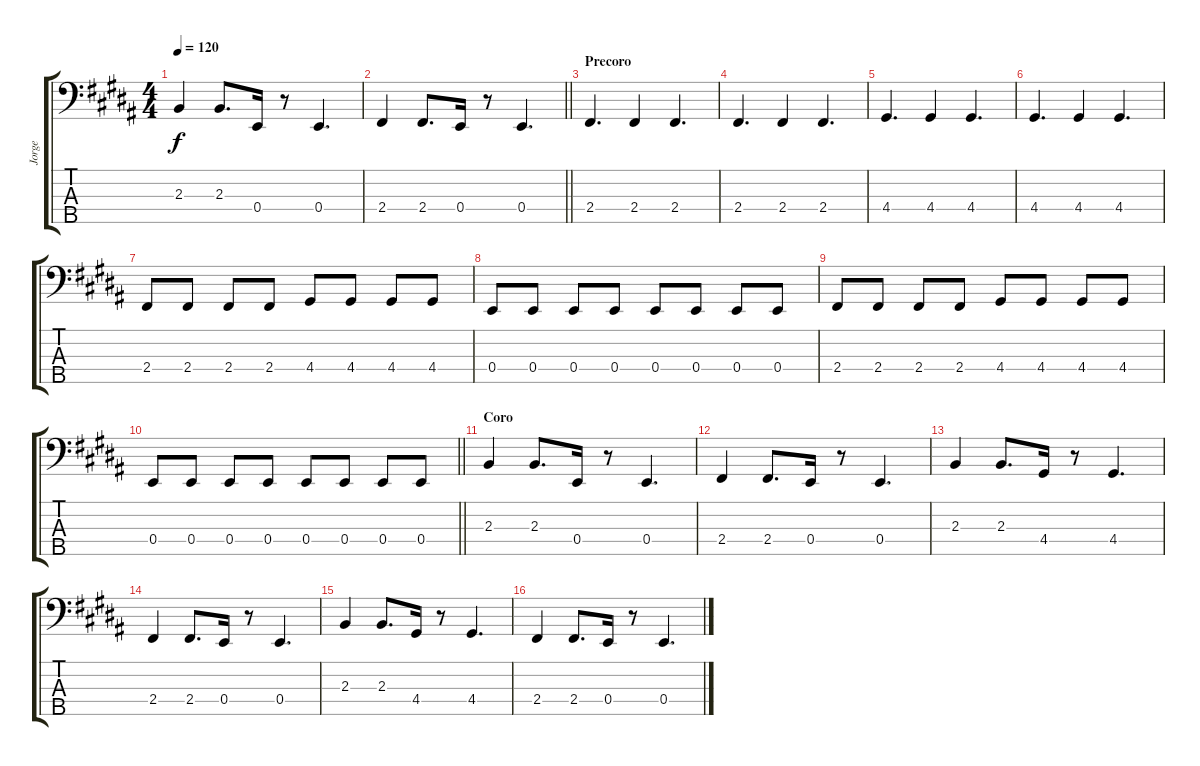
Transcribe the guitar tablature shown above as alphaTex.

\track ("Jorge" "Jorge") {instrument electricbassfinger}
\staff {score tabs}
\tuning (G2 D2 A1 E1 B0) {hide}
\ts (4 4)
\tempo 120
\clef f4
\ks b
2.3.4{dy f} 2.3.8{d} 0.4.16 r.8 0.4.4{d} |
\barLineRight lightlight
2.4.4 2.4.8{d} 0.4.16 r.8 0.4.4{d} |
\section ("" "Precoro")
2.4.4{d} 2.4.4 2.4.4{d} |
2.4.4{d} 2.4.4 2.4.4{d} |
4.4.4{d} 4.4.4 4.4.4{d} |
4.4.4{d} 4.4.4 4.4.4{d} |
2.4.8 2.4.8 2.4.8 2.4.8 4.4.8 4.4.8 4.4.8 4.4.8 |
0.4.8 0.4.8 0.4.8 0.4.8 0.4.8 0.4.8 0.4.8 0.4.8 |
2.4.8 2.4.8 2.4.8 2.4.8 4.4.8 4.4.8 4.4.8 4.4.8 |
\barLineRight lightlight
0.4.8 0.4.8 0.4.8 0.4.8 0.4.8 0.4.8 0.4.8 0.4.8 |
\section ("" "Coro")
2.3.4 2.3.8{d} 0.4.16 r.8 0.4.4{d} |
2.4.4 2.4.8{d} 0.4.16 r.8 0.4.4{d} |
2.3.4 2.3.8{d} 4.4.16 r.8 4.4.4{d} |
2.4.4 2.4.8{d} 0.4.16 r.8 0.4.4{d} |
2.3.4 2.3.8{d} 4.4.16 r.8 4.4.4{d} |
2.4.4 2.4.8{d} 0.4.16 r.8 0.4.4{d}
